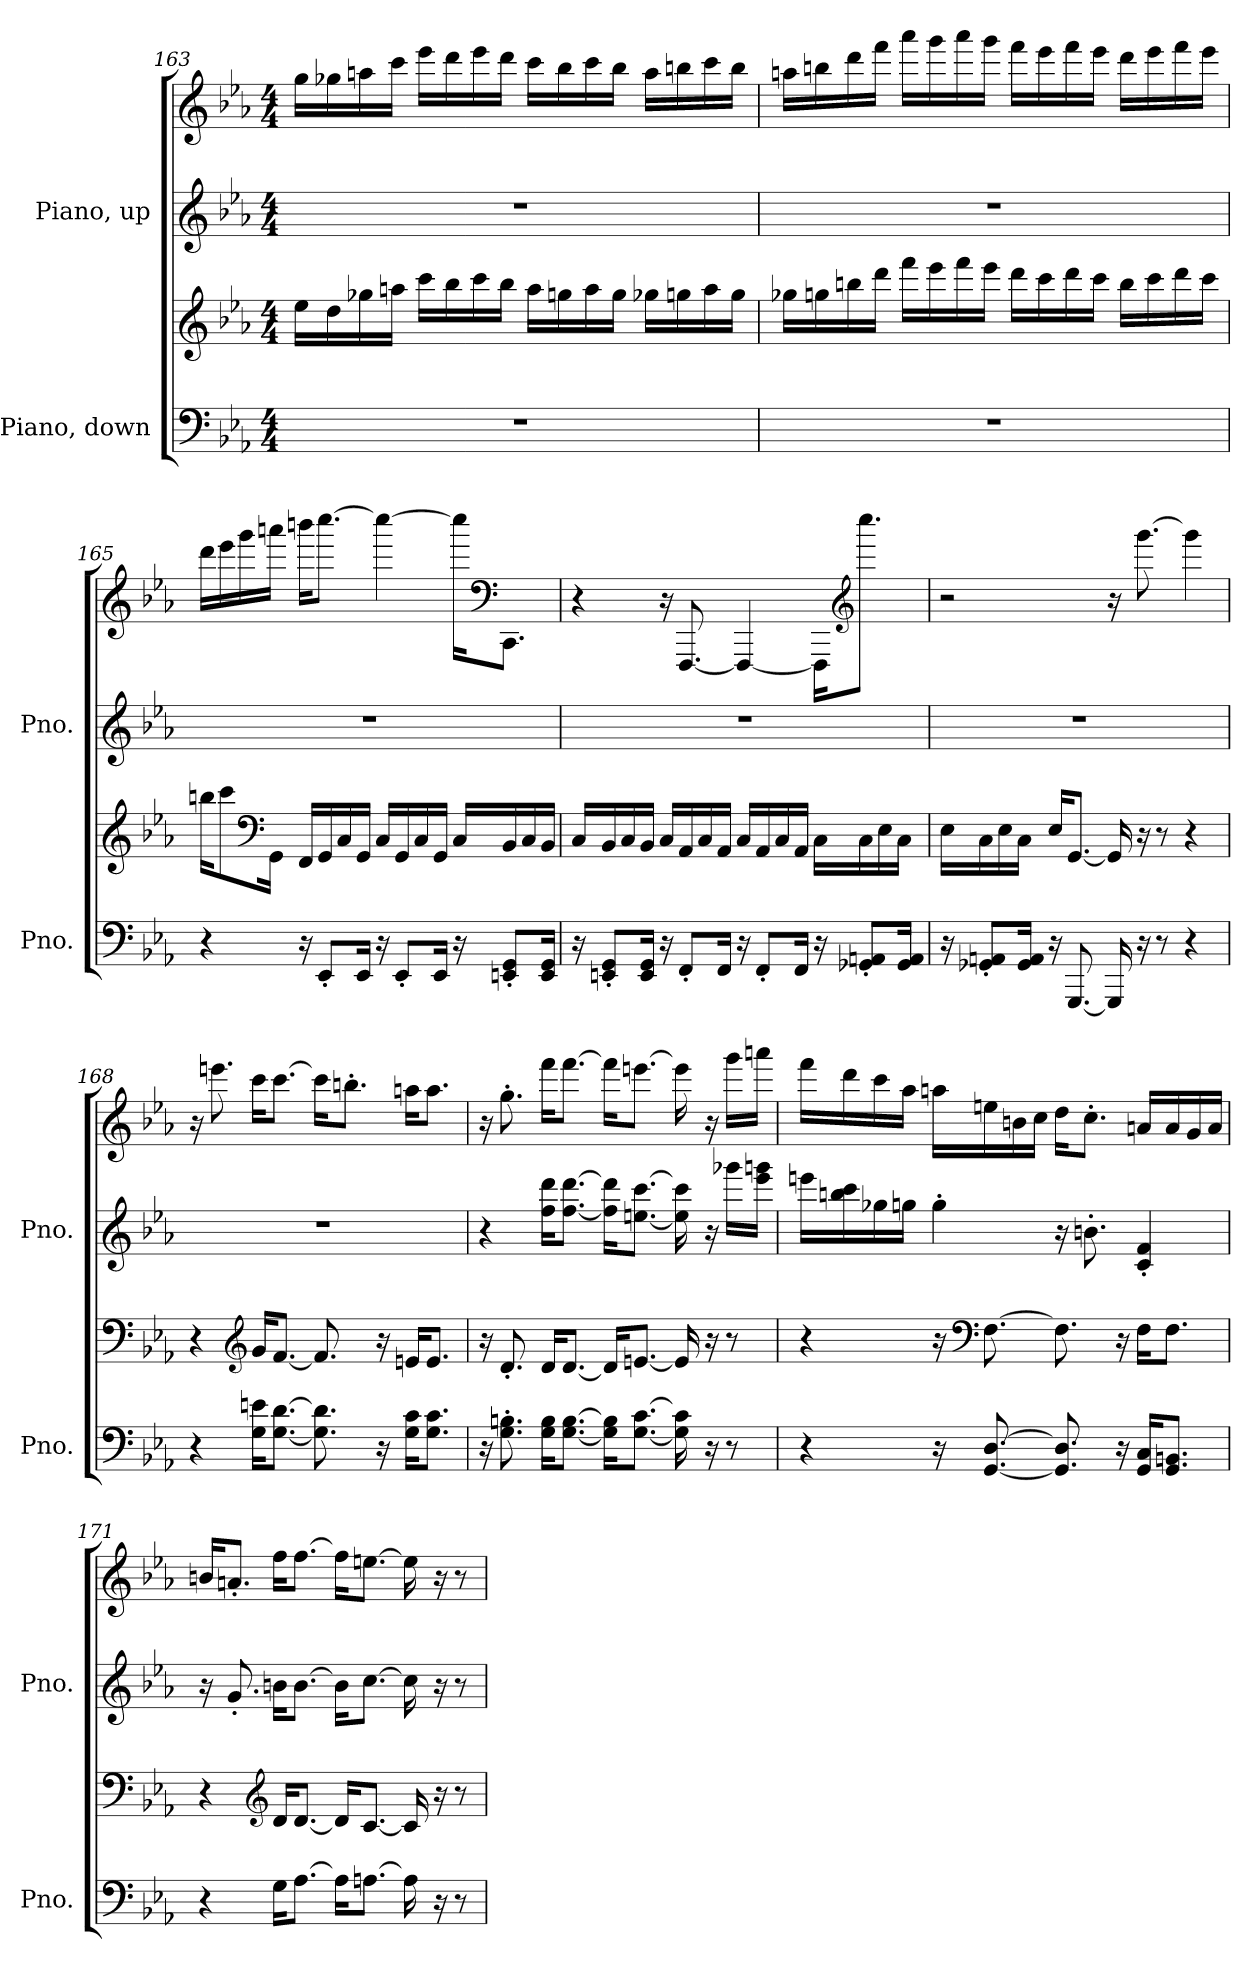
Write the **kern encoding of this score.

**kern	**kern	**kern	**kern
*part2	*part2	*part1	*part1
*staff4	*staff3	*staff2	*staff1
*I"Piano, down	*	*I"Piano, up	*
*I'Pno.	*	*I'Pno.	*
!!LO:LB:g=z
*clefF4	*clefG2	*clefG2	*clefG2
*k[b-e-a-]	*k[b-e-a-]	*k[b-e-a-]	*k[b-e-a-]
*M4/4	*M4/4	*M4/4	*M4/4
=163	=163	=163	=163
1r	16ee-\LL	1r	16gg\LL
.	16dd\	.	16gg-X\
.	16gg-X\	.	16aan\
.	16aan\JJ	.	16ccc\JJ
.	16ccc\LL	.	16eee-\LL
.	16bb-\	.	16ddd\
.	16ccc\	.	16eee-\
.	16bb-\JJ	.	16ddd\JJ
.	16aa\LL	.	16ccc\LL
.	16ggn\	.	16bb-\
.	16aa\	.	16ccc\
.	16gg\JJ	.	16bb-\JJ
.	16gg-X\LL	.	16aa\LL
.	16ggn\	.	16bbn\
.	16aa\	.	16ccc\
.	16gg\JJ	.	16bb\JJ
!!LO:PB:g=z
=164	=164	=164	=164
1r	16gg-X\LL	1r	16aan\LL
.	16ggn\	.	16bbn\
.	16bbn\	.	16ddd\
.	16ddd\JJ	.	16fff\JJ
.	16fff\LL	.	16aaa-\LL
.	16eee-\	.	16ggg\
.	16fff\	.	16aaa-\
.	16eee-\JJ	.	16ggg\JJ
.	16ddd\LL	.	16fff\LL
.	16ccc\	.	16eee-\
.	16ddd\	.	16fff\
.	16ccc\JJ	.	16eee-\JJ
.	16bb\LL	.	16ddd\LL
.	16ccc\	.	16eee-\
.	16ddd\	.	16fff\
.	16ccc\JJ	.	16eee-\JJ
!!LO:LB:g=z
=165	=165	=165	=165
4r	16bbn\KL	1r	16ddd\LL
.	8ccc\	.	16eee-\
.	.	.	16ggg\
*	*clefF4	*	*
.	16GG\Jk	.	16aaan\JJ
16r	16FF/LL	.	16bbbn\KL
8EE-'/L	16GG/	.	[8.cccc\J
.	16C/	.	.
16EE-/Jk	16GG/JJ	.	.
16r	16C/LL	.	4cccc\_
8EE-'/L	16GG/	.	.
.	16C/	.	.
16EE-/Jk	16GG/JJ	.	.
16r	16C/LL	.	16cccc\KL]
*	*	*	*clefF4
8EEn/' 8GG/'L	16BB-/	.	8.CC\J
.	16C/	.	.
16EE/ 16GG/Jk	16BB-/JJ	.	.
=166	=166	=166	=166
16r	16C/LL	1r	4r
8EEn/' 8GG/'L	16BB-/	.	.
.	16C/	.	.
16EE/ 16GG/Jk	16BB-/JJ	.	.
16r	16C/LL	.	16r
8FF'/L	16AA-/	.	[8.FFF/
.	16C/	.	.
16FF/Jk	16AA-/JJ	.	.
16r	16C/LL	.	4FFF/_
8FF'/L	16AA-/	.	.
.	16C/	.	.
16FF/Jk	16AA-/JJ	.	.
16r	16C\LL	.	16FFF\KL]
*	*	*	*clefG2
8GG-X/' 8AAn/'L	16C\	.	8.cccc\J
.	16E-\	.	.
16GG-/ 16AA/Jk	16C\JJ	.	.
!!LO:LB:g=z
=167	=167	=167	=167
16r	16E-\LL	1r	2r
8GG-X/' 8AAn/'L	16C\	.	.
.	16E-\	.	.
16GG-/ 16AA/Jk	16C\JJ	.	.
16r	16E-/KL	.	.
[8.GGG/	[8.GG/J	.	.
16GGG/]	16GG/]	.	16r
16r	16r	.	[8.ggg\
8r	8r	.	.
4r	4r	.	4ggg\]
=168	=168	=168	=168
4r	4r	1r	16r
.	.	.	8.eeen\
*	*clefG2	*	*
16G\ 16en\KL	16g/KL	.	16ccc\KL
[8.G\ [8.d\J	[8.f/J	.	[8.ccc\J
8.G\] 8.d\]	8.f/]	.	16ccc\KL]
.	.	.	8.bbn'\J
16r	16r	.	.
16G\ 16c\KL	16en/KL	.	16aan\KL
8.G\ 8.c\J	8.e/J	.	8.aa\J
!!LO:PB:g=z
=169	=169	=169	=169
16r	16r	4r	16r
8.G\' 8.Bn\'	8.d'/	.	8.gg'\
16G\ 16B\KL	16d/KL	16ff\ 16ddd\KL	16fff\KL
[8.G\ [8.B\J	[8.d/J	[8.ff\ [8.ddd\J	[8.fff\J
16G\] 16B\]KL	16d/KL]	16ff\] 16ddd\]KL	16fff\KL]
[8.G\ [8.c\J	[8.en/J	[8.een\ [8.ccc\J	[8.eeen\J
16G\] 16c\]	16e/]	16ee\] 16ccc\]	16eee\]
16r	16r	16r	16r
8r	8r	16ggg-X\LL	16ggg\LL
.	.	16eee-\ 16gggn\JJ	16aaan\JJ
=170	=170	=170	=170
4r	4r	16eeen\LL	16fff\LL
.	.	16bbn\ 16ccc\	16ddd\
.	.	16gg-X\	16ccc\
.	.	16ggn\JJ	16aa-\JJ
16r	16r	4gg'\	16aan\LL
*	*clefF4	*	*
[8.GG/ [8.D/	[8.F\	.	16een\
.	.	.	16bn\
.	.	.	16cc\JJ
8.GG/] 8.D/]	8.F\]	16r	16dd\KL
.	.	8.bn'\	8.cc'\J
16r	16r	.	.
16GG/ 16C/KL	16F\KL	4c/' 4f/'	16an/LL
8.GG/ 8.BBn/J	8.F\J	.	16a/
.	.	.	16g/
.	.	.	16a/JJ
!!LO:LB:g=z
=171	=171	=171	=171
4r	4r	16r	16bn/KL
.	.	8.g'/	8.an'/J
*	*clefG2	*	*
16G\KL	16d/KL	16bn\KL	16ff\KL
[8.A-\J	[8.d/J	[8.b\J	[8.ff\J
16A-\KL]	16d/KL]	16b\KL]	16ff\KL]
[8.An\J	[8.c/J	[8.cc\J	[8.een\J
16A\]	16c/]	16cc\]	16ee\]
16r	16r	16r	16r
8r	8r	8r	8r
=	=	=	=
*-	*-	*-	*-
